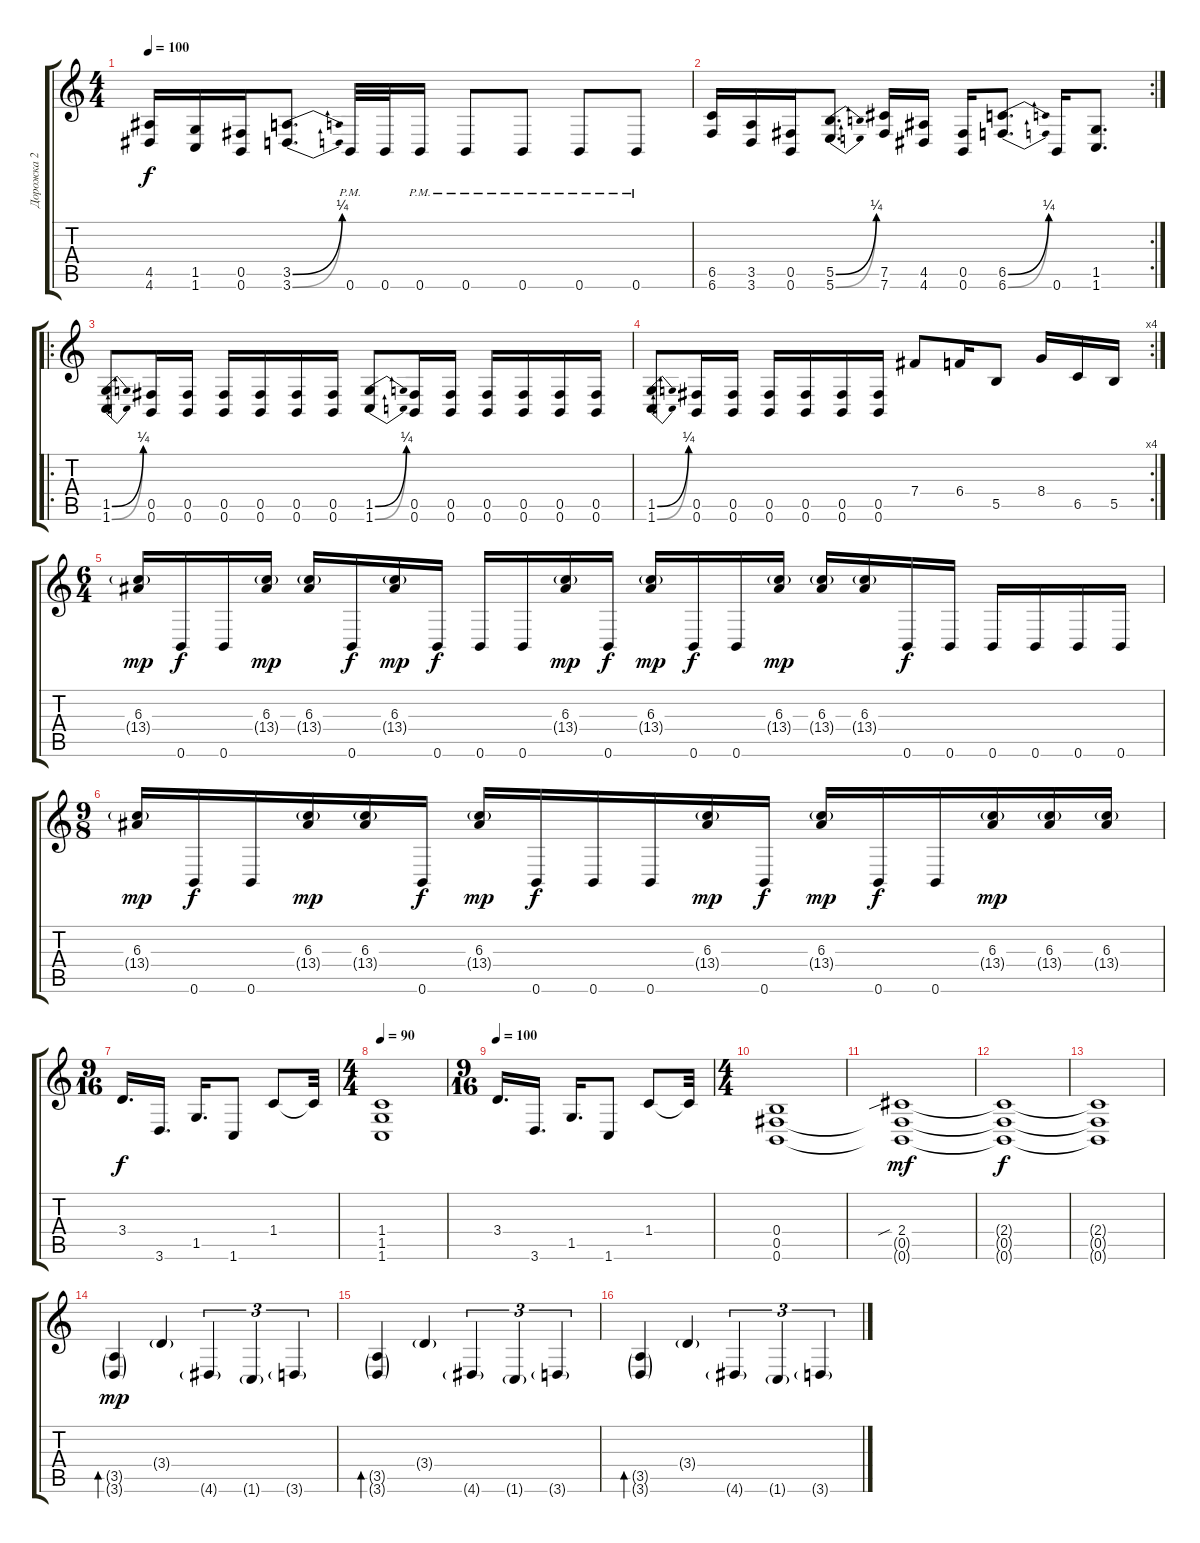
\track ("Дорожка 2" "Дорожка 2") {instrument overdrivenguitar}
\staff {score tabs}
\tuning (Db4 Ab3 E3 B2 Gb2 B1) {hide}
\ts (4 4)
\tempo 100
\clef g2
\ks c
(4.5 4.6).16{dy f} (1.5 1.6).16 (0.5 0.6).16 (3.5{be (bend 0 0 60 1)} 3.6{be (bend 0 0 60 1)}).8{d} 0.6{pm}.32 0.6.32 0.6{pm}.16 0.6{pm}.8 0.6{pm}.8 0.6{pm}.8 0.6{pm}.8 |
\rc 2
(6.5 6.6).16 (3.5 3.6).16 (0.5 0.6).16 (5.5{be (bend 0 0 60 1)} 5.6{be (bend 0 0 60 1)}).8{d} (7.5 7.6).16 (4.5 4.6).16 (0.5 0.6).16 (6.5{be (bend 0 0 60 1)} 6.6{be (bend 0 0 60 1)}).8{d} 0.6.16 (1.5 1.6).8{d} |
\ro
(1.5{be (bend 0 0 60 1)} 1.6{be (bend 0 0 60 1)}).8 (0.5 0.6).16 (0.5 0.6).16 (0.5 0.6).16 (0.5 0.6).16 (0.5 0.6).16 (0.5 0.6).16 (1.5{be (bend 0 0 60 1)} 1.6{be (bend 0 0 60 1)}).8 (0.5 0.6).16 (0.5 0.6).16 (0.5 0.6).16 (0.5 0.6).16 (0.5 0.6).16 (0.5 0.6).16 |
\rc 4
(1.5{be (bend 0 0 60 1)} 1.6{be (bend 0 0 60 1)}).8 (0.5 0.6).16 (0.5 0.6).16 (0.5 0.6).16 (0.5 0.6).16 (0.5 0.6).16 (0.5 0.6).16 7.4.8 6.4.16 5.5.8 8.4.16 6.5.16 5.5.16 |
\ts (6 4)
(6.3 13.4{g}).16{dy mp} 0.6.16{dy f} 0.6.16 (6.3 13.4{g}).16{dy mp} (6.3 13.4{g}).16 0.6.16{dy f} (6.3 13.4{g}).16{dy mp} 0.6.16{dy f} 0.6.16 0.6.16 (6.3 13.4{g}).16{dy mp} 0.6.16{dy f} (6.3 13.4{g}).16{dy mp} 0.6.16{dy f} 0.6.16 (6.3 13.4{g}).16{dy mp} (6.3 13.4{g}).16 (6.3 13.4{g}).16 0.6.16{dy f} 0.6.16 0.6.16 0.6.16 0.6.16 0.6.16 |
\ts (9 8)
(6.3 13.4{g}).16{dy mp} 0.6.16{dy f} 0.6.16 (6.3 13.4{g}).16{dy mp} (6.3 13.4{g}).16 0.6.16{dy f} (6.3 13.4{g}).16{dy mp} 0.6.16{dy f} 0.6.16 0.6.16 (6.3 13.4{g}).16{dy mp} 0.6.16{dy f} (6.3 13.4{g}).16{dy mp} 0.6.16{dy f} 0.6.16 (6.3 13.4{g}).16{dy mp} (6.3 13.4{g}).16 (6.3 13.4{g}).16 |
\ts (9 16)
3.4.16{d dy f} 3.6.16{d} 1.5.16{d} 1.6.8 1.4.8 1.4{t}.32 |
\ts (4 4)
\tempo 90
(1.4 1.5 1.6).1 |
\ts (9 16)
\tempo 100
3.4.16{d} 3.6.16{d} 1.5.16{d} 1.6.8 1.4.8 1.4{t}.32 |
\ts (4 4)
(0.4 0.5 0.6).1 |
(2.4{sib} 0.5{t} 0.6{t}).1{dy mf} |
(2.4{t} 0.5{t} 0.6{t}).1{dy f} |
(2.4{t} 0.5{t} 0.6{t}).1 |
(3.5{g} 3.6{g}).4{bd 120 dy mp} 3.4{g}.4 4.6{g}.4{tu (3 2)} 1.6{g}.4{tu (3 2)} 3.6{g}.4{tu (3 2)} |
(3.5{g} 3.6{g}).4{bd 120} 3.4{g}.4 4.6{g}.4{tu (3 2)} 1.6{g}.4{tu (3 2)} 3.6{g}.4{tu (3 2)} |
(3.5{g} 3.6{g}).4{bd 120} 3.4{g}.4 4.6{g}.4{tu (3 2)} 1.6{g}.4{tu (3 2)} 3.6{g}.4{tu (3 2)}
